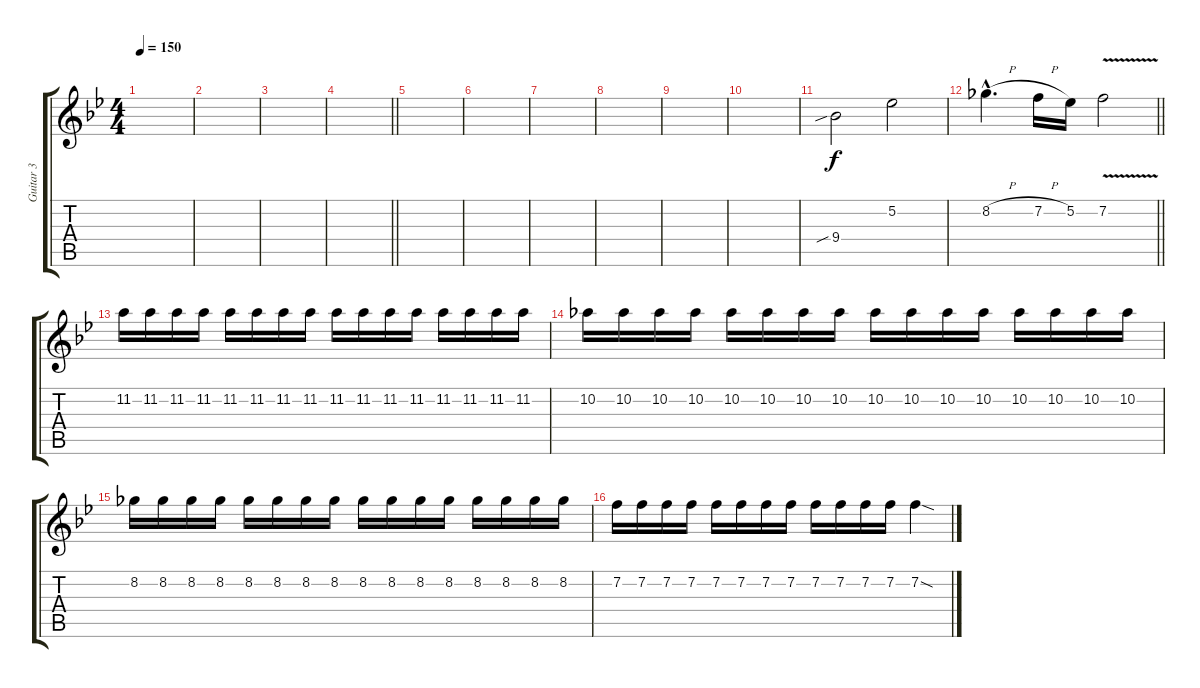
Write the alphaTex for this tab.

\track ("Guitar 3" "Guitar 3") {instrument distortionguitar}
\staff {score tabs}
\tuning (Eb4 Bb3 Gb3 Db3 Ab2 Eb2) {hide}
\ts (4 4)
\tempo 150
\clef g2
\ks bb
|
|
|
\barLineRight lightlight
|
|
|
|
|
|
|
9.4{sib}.2 5.2.2 |
\barLineRight lightlight
8.2{h hac}.4{d} 7.2{h}.16 5.2.16 7.2{v}.2 |
11.2.16 11.2.16 11.2.16 11.2.16 11.2.16 11.2.16 11.2.16 11.2.16 11.2.16 11.2.16 11.2.16 11.2.16 11.2.16 11.2.16 11.2.16 11.2.16 |
10.2.16 10.2.16 10.2.16 10.2.16 10.2.16 10.2.16 10.2.16 10.2.16 10.2.16 10.2.16 10.2.16 10.2.16 10.2.16 10.2.16 10.2.16 10.2.16 |
8.2.16 8.2.16 8.2.16 8.2.16 8.2.16 8.2.16 8.2.16 8.2.16 8.2.16 8.2.16 8.2.16 8.2.16 8.2.16 8.2.16 8.2.16 8.2.16 |
7.2.16 7.2.16 7.2.16 7.2.16 7.2.16 7.2.16 7.2.16 7.2.16 7.2.16 7.2.16 7.2.16 7.2.16 7.2{sod}.4
